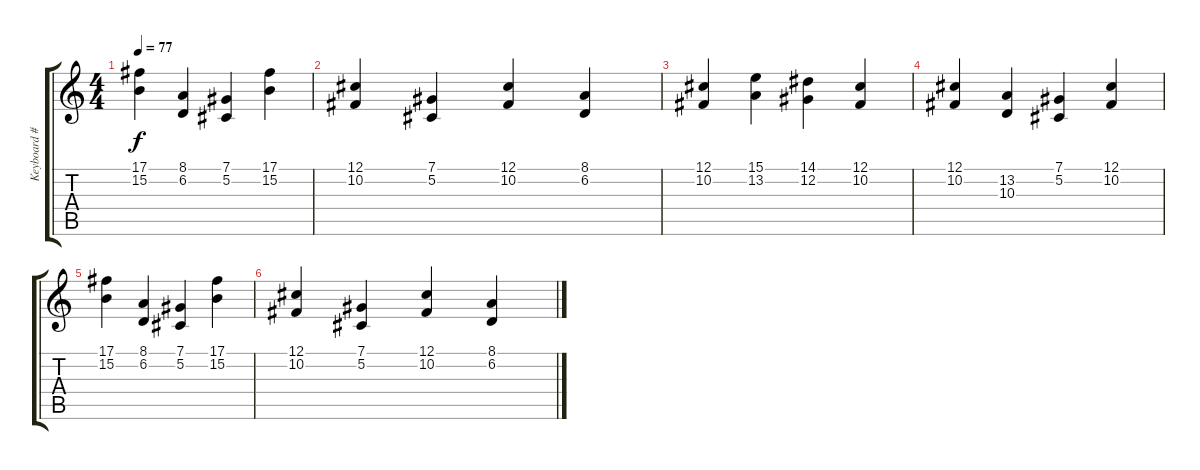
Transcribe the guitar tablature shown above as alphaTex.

\track ("Keyboard #1" "Keyboard #") {instrument tremolostrings}
\staff {score tabs}
\tuning (Db4 Ab3 E3 B2 Gb2 Db2) {hide}
\ts (4 4)
\tempo 77
\clef g2
\ks c
(17.1 15.2).4{dy f} (8.1 6.2).4 (7.1 5.2).4 (17.1 15.2).4 |
(12.1 10.2).4 (7.1 5.2).4 (12.1 10.2).4 (8.1 6.2).4 |
(12.1 10.2).4 (15.1 13.2).4 (14.1 12.2).4 (12.1 10.2).4 |
(12.1 10.2).4 (13.2 10.3).4 (7.1 5.2).4 (12.1 10.2).4 |
(17.1 15.2).4 (8.1 6.2).4 (7.1 5.2).4 (17.1 15.2).4 |
(12.1 10.2).4 (7.1 5.2).4 (12.1 10.2).4 (8.1 6.2).4
